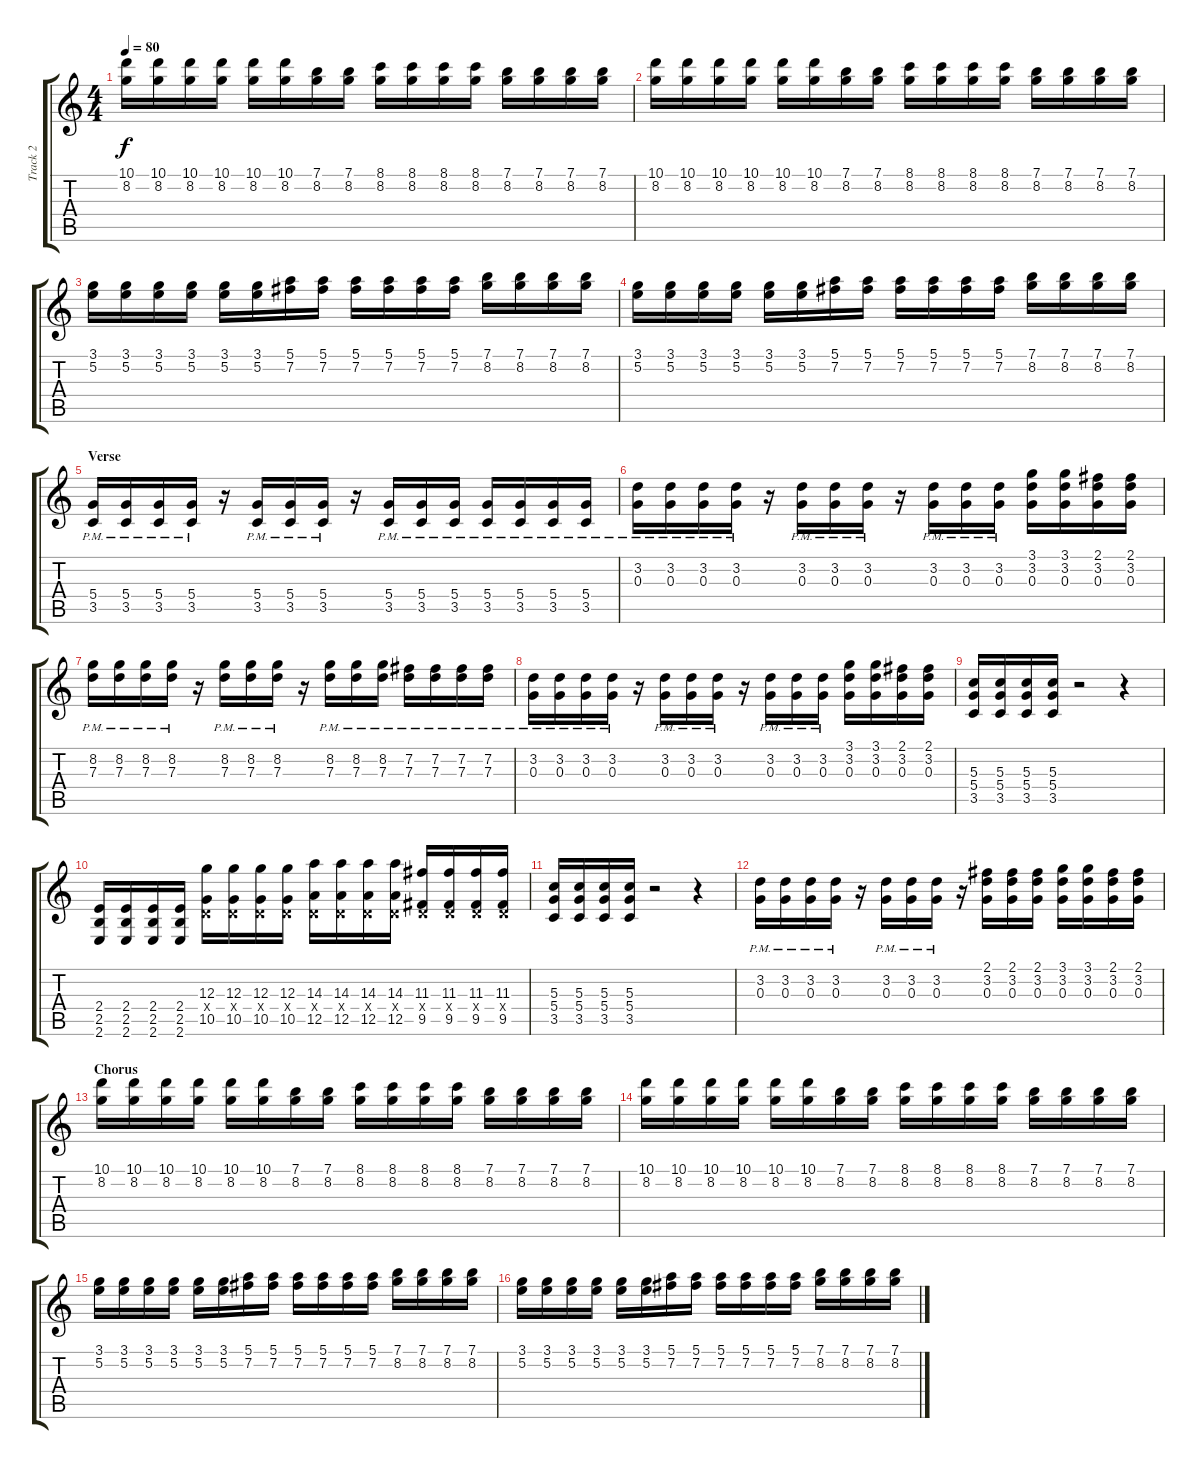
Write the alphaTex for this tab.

\track ("Track 2" "Track 2") {instrument overdrivenguitar}
\staff {score tabs}
\tuning (E4 B3 G3 D3 A2 D2) {hide}
\ts (4 4)
\tempo 80
\clef g2
\ks c
(10.1 8.2).16{dy f} (10.1 8.2).16 (10.1 8.2).16 (10.1 8.2).16 (10.1 8.2).16 (10.1 8.2).16 (7.1 8.2).16 (7.1 8.2).16 (8.1 8.2).16 (8.1 8.2).16 (8.1 8.2).16 (8.1 8.2).16 (7.1 8.2).16 (7.1 8.2).16 (7.1 8.2).16 (7.1 8.2).16 |
(10.1 8.2).16 (10.1 8.2).16 (10.1 8.2).16 (10.1 8.2).16 (10.1 8.2).16 (10.1 8.2).16 (7.1 8.2).16 (7.1 8.2).16 (8.1 8.2).16 (8.1 8.2).16 (8.1 8.2).16 (8.1 8.2).16 (7.1 8.2).16 (7.1 8.2).16 (7.1 8.2).16 (7.1 8.2).16 |
(3.1 5.2).16 (3.1 5.2).16 (3.1 5.2).16 (3.1 5.2).16 (3.1 5.2).16 (3.1 5.2).16 (5.1 7.2).16 (5.1 7.2).16 (5.1 7.2).16 (5.1 7.2).16 (5.1 7.2).16 (5.1 7.2).16 (7.1 8.2).16 (7.1 8.2).16 (7.1 8.2).16 (7.1 8.2).16 |
(3.1 5.2).16 (3.1 5.2).16 (3.1 5.2).16 (3.1 5.2).16 (3.1 5.2).16 (3.1 5.2).16 (5.1 7.2).16 (5.1 7.2).16 (5.1 7.2).16 (5.1 7.2).16 (5.1 7.2).16 (5.1 7.2).16 (7.1 8.2).16 (7.1 8.2).16 (7.1 8.2).16 (7.1 8.2).16 |
\section ("" "Verse")
(5.4{pm} 3.5{pm}).16 (5.4{pm} 3.5{pm}).16 (5.4{pm} 3.5{pm}).16 (5.4{pm} 3.5{pm}).16 r.16 (5.4{pm} 3.5{pm}).16 (5.4{pm} 3.5{pm}).16 (5.4{pm} 3.5{pm}).16 r.16 (5.4{pm} 3.5{pm}).16 (5.4{pm} 3.5{pm}).16 (5.4{pm} 3.5{pm}).16 (5.4{pm} 3.5{pm}).16 (5.4{pm} 3.5{pm}).16 (5.4{pm} 3.5{pm}).16 (5.4{pm} 3.5{pm}).16 |
(3.2{pm} 0.3{pm}).16 (3.2{pm} 0.3{pm}).16 (3.2{pm} 0.3{pm}).16 (3.2{pm} 0.3{pm}).16 r.16 (3.2{pm} 0.3{pm}).16 (3.2{pm} 0.3{pm}).16 (3.2{pm} 0.3{pm}).16 r.16 (3.2{pm} 0.3{pm}).16 (3.2{pm} 0.3{pm}).16 (3.2{pm} 0.3{pm}).16 (3.1 3.2 0.3).16 (3.1 3.2 0.3).16 (2.1 3.2 0.3).16 (2.1 3.2 0.3).16 |
(8.2{pm} 7.3{pm}).16 (8.2{pm} 7.3{pm}).16 (8.2{pm} 7.3{pm}).16 (8.2{pm} 7.3{pm}).16 r.16 (8.2{pm} 7.3{pm}).16 (8.2{pm} 7.3{pm}).16 (8.2{pm} 7.3{pm}).16 r.16 (8.2{pm} 7.3{pm}).16 (8.2{pm} 7.3{pm}).16 (8.2{pm} 7.3{pm}).16 (7.2{pm} 7.3{pm}).16 (7.2{pm} 7.3{pm}).16 (7.2{pm} 7.3{pm}).16 (7.2{pm} 7.3{pm}).16 |
(3.2{pm} 0.3{pm}).16 (3.2{pm} 0.3{pm}).16 (3.2{pm} 0.3{pm}).16 (3.2{pm} 0.3{pm}).16 r.16 (3.2{pm} 0.3{pm}).16 (3.2{pm} 0.3{pm}).16 (3.2{pm} 0.3{pm}).16 r.16 (3.2{pm} 0.3{pm}).16 (3.2{pm} 0.3{pm}).16 (3.2{pm} 0.3{pm}).16 (3.1 3.2 0.3).16 (3.1 3.2 0.3).16 (2.1 3.2 0.3).16 (2.1 3.2 0.3).16 |
(5.3 5.4 3.5).16 (5.3 5.4 3.5).16 (5.3 5.4 3.5).16 (5.3 5.4 3.5).16 r.2 r.4 |
(2.4 2.5 2.6).16 (2.4 2.5 2.6).16 (2.4 2.5 2.6).16 (2.4 2.5 2.6).16 (12.3 0.4{x} 10.5).16 (12.3 0.4{x} 10.5).16 (12.3 0.4{x} 10.5).16 (12.3 0.4{x} 10.5).16 (14.3 0.4{x} 12.5).16 (14.3 0.4{x} 12.5).16 (14.3 0.4{x} 12.5).16 (14.3 0.4{x} 12.5).16 (11.3 0.4{x} 9.5).16 (11.3 0.4{x} 9.5).16 (11.3 0.4{x} 9.5).16 (11.3 0.4{x} 9.5).16 |
(5.3 5.4 3.5).16 (5.3 5.4 3.5).16 (5.3 5.4 3.5).16 (5.3 5.4 3.5).16 r.2 r.4 |
(3.2{pm} 0.3{pm}).16 (3.2{pm} 0.3{pm}).16 (3.2{pm} 0.3{pm}).16 (3.2{pm} 0.3{pm}).16 r.16 (3.2{pm} 0.3{pm}).16 (3.2{pm} 0.3{pm}).16 (3.2{pm} 0.3{pm}).16 r.16 (2.1 3.2 0.3).16 (2.1 3.2 0.3).16 (2.1 3.2 0.3).16 (3.1 3.2 0.3).16 (3.1 3.2 0.3).16 (2.1 3.2 0.3).16 (2.1 3.2 0.3).16 |
\section ("" "Chorus")
(10.1 8.2).16 (10.1 8.2).16 (10.1 8.2).16 (10.1 8.2).16 (10.1 8.2).16 (10.1 8.2).16 (7.1 8.2).16 (7.1 8.2).16 (8.1 8.2).16 (8.1 8.2).16 (8.1 8.2).16 (8.1 8.2).16 (7.1 8.2).16 (7.1 8.2).16 (7.1 8.2).16 (7.1 8.2).16 |
(10.1 8.2).16 (10.1 8.2).16 (10.1 8.2).16 (10.1 8.2).16 (10.1 8.2).16 (10.1 8.2).16 (7.1 8.2).16 (7.1 8.2).16 (8.1 8.2).16 (8.1 8.2).16 (8.1 8.2).16 (8.1 8.2).16 (7.1 8.2).16 (7.1 8.2).16 (7.1 8.2).16 (7.1 8.2).16 |
(3.1 5.2).16 (3.1 5.2).16 (3.1 5.2).16 (3.1 5.2).16 (3.1 5.2).16 (3.1 5.2).16 (5.1 7.2).16 (5.1 7.2).16 (5.1 7.2).16 (5.1 7.2).16 (5.1 7.2).16 (5.1 7.2).16 (7.1 8.2).16 (7.1 8.2).16 (7.1 8.2).16 (7.1 8.2).16 |
(3.1 5.2).16 (3.1 5.2).16 (3.1 5.2).16 (3.1 5.2).16 (3.1 5.2).16 (3.1 5.2).16 (5.1 7.2).16 (5.1 7.2).16 (5.1 7.2).16 (5.1 7.2).16 (5.1 7.2).16 (5.1 7.2).16 (7.1 8.2).16 (7.1 8.2).16 (7.1 8.2).16 (7.1 8.2).16
